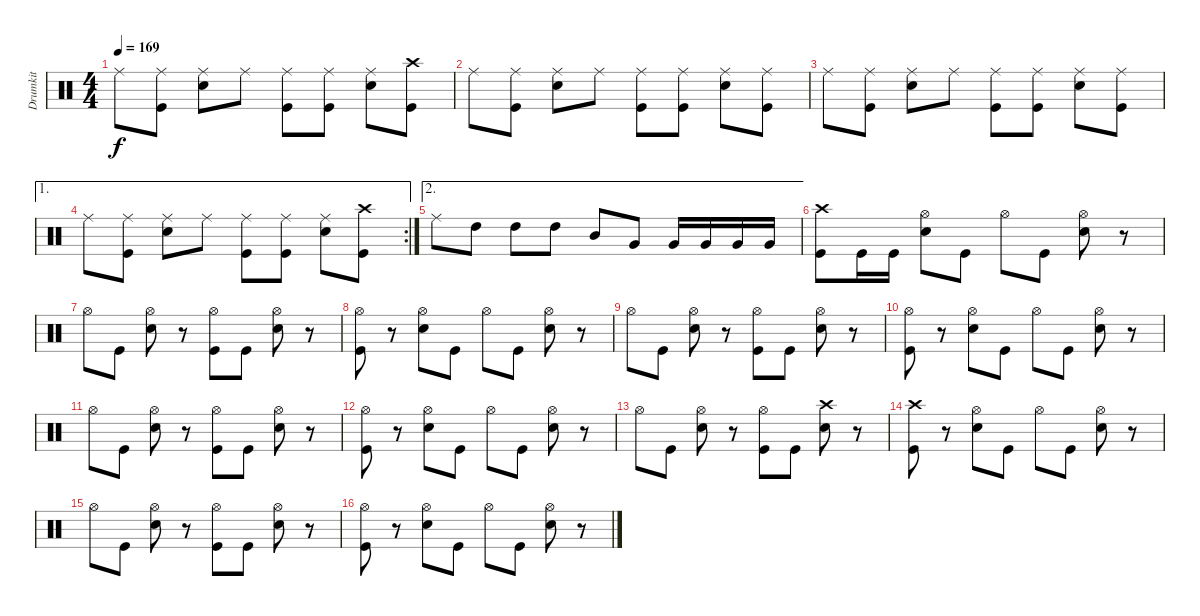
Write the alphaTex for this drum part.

\track ("Drumkit" "Drumkit") {instrument percussion}
\staff {score}
\articulation defaults
\ts (4 4)
\tempo 169
\clef neutral
\ks c "Ride (middle)".8{dy f}
("Ride (middle)" "Kick (hit)").8 ("Ride (middle)" "Snare (hit) 2").8 "Ride (middle)".8 ("Ride (middle)" "Kick (hit)").8 ("Ride (middle)" "Kick (hit)").8 ("Ride (middle)" "Snare (hit) 2").8 ("Crash high (hit)" "Kick (hit)").8 |
"Ride (middle)".8 ("Ride (middle)" "Kick (hit)").8 ("Ride (middle)" "Snare (hit) 2").8 "Ride (middle)".8 ("Ride (middle)" "Kick (hit)").8 ("Ride (middle)" "Kick (hit)").8 ("Ride (middle)" "Snare (hit) 2").8 ("Ride (middle)" "Kick (hit)").8 |
"Ride (middle)".8 ("Ride (middle)" "Kick (hit)").8 ("Ride (middle)" "Snare (hit) 2").8 "Ride (middle)".8 ("Ride (middle)" "Kick (hit)").8 ("Ride (middle)" "Kick (hit)").8 ("Ride (middle)" "Snare (hit) 2").8 ("Ride (middle)" "Kick (hit)").8 |
\ae 1
\rc 2 "Ride (middle)".8
("Ride (middle)" "Kick (hit)").8 ("Ride (middle)" "Snare (hit) 2").8 "Ride (middle)".8 ("Ride (middle)" "Kick (hit)").8 ("Ride (middle)" "Kick (hit)").8 ("Ride (middle)" "Snare (hit) 2").8 ("Crash high (hit)" "Kick (hit)").8 |
\ae 2 "Ride (middle)".8 "High Tom (hit)".8 "High Tom (hit)".8 "High Tom (hit)".8 "Mid Tom (hit)".8 "Very Low Tom (hit)".8 "Very Low Tom (hit)".16 "Very Low Tom (hit)".16 "Very Low Tom (hit)".16 "Very Low Tom (hit)".16
|
("Crash high (hit)" "Kick (hit)").8 "Kick (hit)".16 "Kick (hit)".16 ("Hi-Hat (open)" "Snare (hit) 2").8 "Kick (hit)".8 "Hi-Hat (open)".8 "Kick (hit)".8 ("Hi-Hat (open)" "Snare (hit) 2").8 r.8 |
"Hi-Hat (open)".8 "Kick (hit)".8 ("Hi-Hat (open)" "Snare (hit) 2").8 r.8 ("Hi-Hat (open)" "Kick (hit)").8 "Kick (hit)".8 ("Hi-Hat (open)" "Snare (hit) 2").8 r.8 |
("Hi-Hat (open)" "Kick (hit)").8 r.8 ("Hi-Hat (open)" "Snare (hit) 2").8 "Kick (hit)".8 "Hi-Hat (open)".8 "Kick (hit)".8 ("Hi-Hat (open)" "Snare (hit) 2").8 r.8 |
"Hi-Hat (open)".8 "Kick (hit)".8 ("Hi-Hat (open)" "Snare (hit) 2").8 r.8 ("Hi-Hat (open)" "Kick (hit)").8 "Kick (hit)".8 ("Hi-Hat (open)" "Snare (hit) 2").8 r.8 |
("Hi-Hat (open)" "Kick (hit)").8 r.8 ("Hi-Hat (open)" "Snare (hit) 2").8 "Kick (hit)".8 "Hi-Hat (open)".8 "Kick (hit)".8 ("Hi-Hat (open)" "Snare (hit) 2").8 r.8 |
"Hi-Hat (open)".8 "Kick (hit)".8 ("Hi-Hat (open)" "Snare (hit) 2").8 r.8 ("Hi-Hat (open)" "Kick (hit)").8 "Kick (hit)".8 ("Hi-Hat (open)" "Snare (hit) 2").8 r.8 |
("Hi-Hat (open)" "Kick (hit)").8 r.8 ("Hi-Hat (open)" "Snare (hit) 2").8 "Kick (hit)".8 "Hi-Hat (open)".8 "Kick (hit)".8 ("Hi-Hat (open)" "Snare (hit) 2").8 r.8 |
"Hi-Hat (open)".8 "Kick (hit)".8 ("Hi-Hat (open)" "Snare (hit) 2").8 r.8 ("Hi-Hat (open)" "Kick (hit)").8 "Kick (hit)".8 ("Crash high (hit)" "Snare (hit) 2").8 r.8 |
("Crash high (hit)" "Kick (hit)").8 r.8 ("Hi-Hat (open)" "Snare (hit) 2").8 "Kick (hit)".8 "Hi-Hat (open)".8 "Kick (hit)".8 ("Hi-Hat (open)" "Snare (hit) 2").8 r.8 |
"Hi-Hat (open)".8 "Kick (hit)".8 ("Hi-Hat (open)" "Snare (hit) 2").8 r.8 ("Hi-Hat (open)" "Kick (hit)").8 "Kick (hit)".8 ("Hi-Hat (open)" "Snare (hit) 2").8 r.8 |
("Hi-Hat (open)" "Kick (hit)").8 r.8 ("Hi-Hat (open)" "Snare (hit) 2").8 "Kick (hit)".8 "Hi-Hat (open)".8 "Kick (hit)".8 ("Hi-Hat (open)" "Snare (hit) 2").8 r.8
